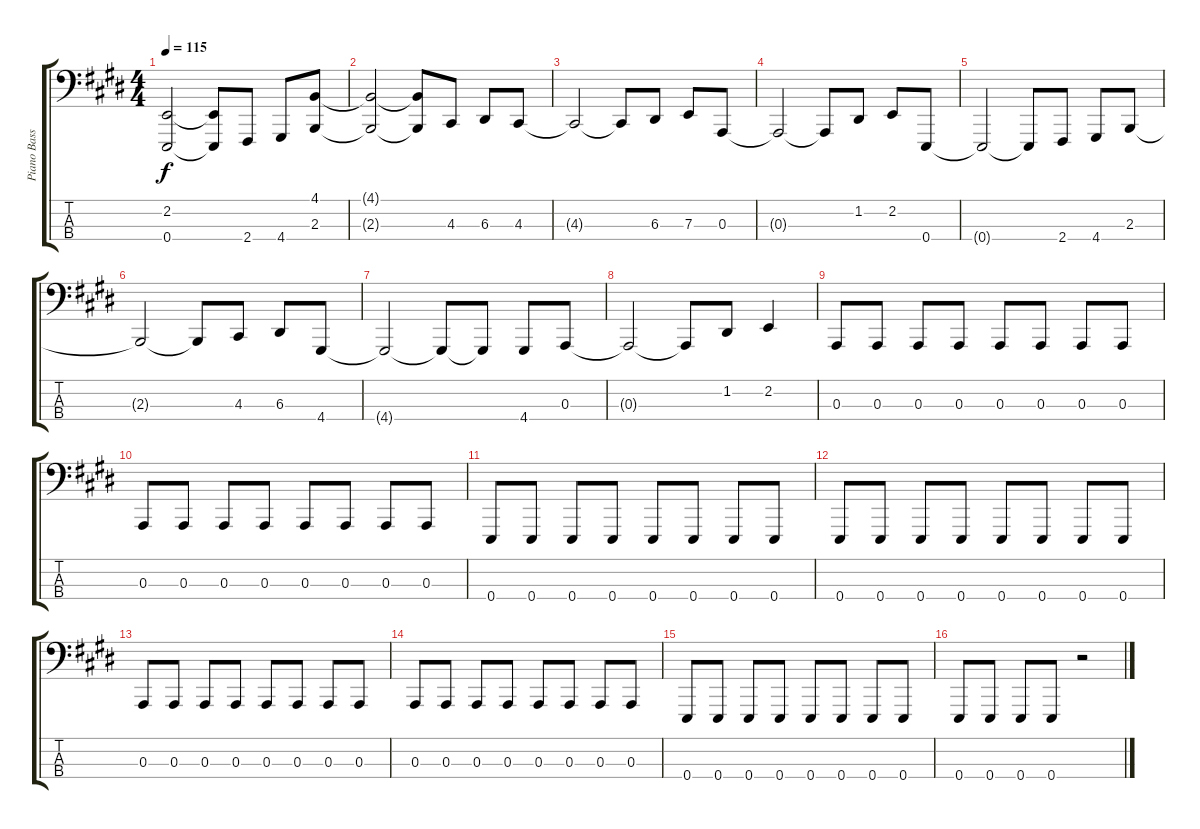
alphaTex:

\track ("Piano Bass" "Piano Bass") {instrument acousticgrandpiano}
\staff {score tabs}
\tuning (G2 D2 A1 E1) {hide}
\ts (4 4)
\tempo 115
\clef f4
\ks c#minor
(2.2 0.4).2{dy f} (2.2{t} 0.4{t}).8 2.4.8 4.4.8 (4.1 2.3).8 |
(4.1{t} 2.3{t}).2 (4.1{t} 2.3{t}).8 4.3.8 6.3.8 4.3.8 |
4.3{t}.2 4.3{t}.8 6.3.8 7.3.8 0.3.8 |
0.3{t}.2 0.3{t}.8 1.2.8 2.2.8 0.4.8 |
0.4{t}.2 0.4{t}.8 2.4.8 4.4.8 2.3.8 |
2.3{t}.2 2.3{t}.8 4.3.8 6.3.8 4.4.8 |
4.4{t}.2 4.4{t}.8 4.4{t}.8 4.4.8 0.3.8 |
0.3{t}.2 0.3{t}.8 1.2.8 2.2.4 |
0.3.8 0.3.8 0.3.8 0.3.8 0.3.8 0.3.8 0.3.8 0.3.8 |
0.3.8 0.3.8 0.3.8 0.3.8 0.3.8 0.3.8 0.3.8 0.3.8 |
0.4.8 0.4.8 0.4.8 0.4.8 0.4.8 0.4.8 0.4.8 0.4.8 |
0.4.8 0.4.8 0.4.8 0.4.8 0.4.8 0.4.8 0.4.8 0.4.8 |
0.3.8 0.3.8 0.3.8 0.3.8 0.3.8 0.3.8 0.3.8 0.3.8 |
0.3.8 0.3.8 0.3.8 0.3.8 0.3.8 0.3.8 0.3.8 0.3.8 |
0.4.8 0.4.8 0.4.8 0.4.8 0.4.8 0.4.8 0.4.8 0.4.8 |
0.4.8 0.4.8 0.4.8 0.4.8 r.2
